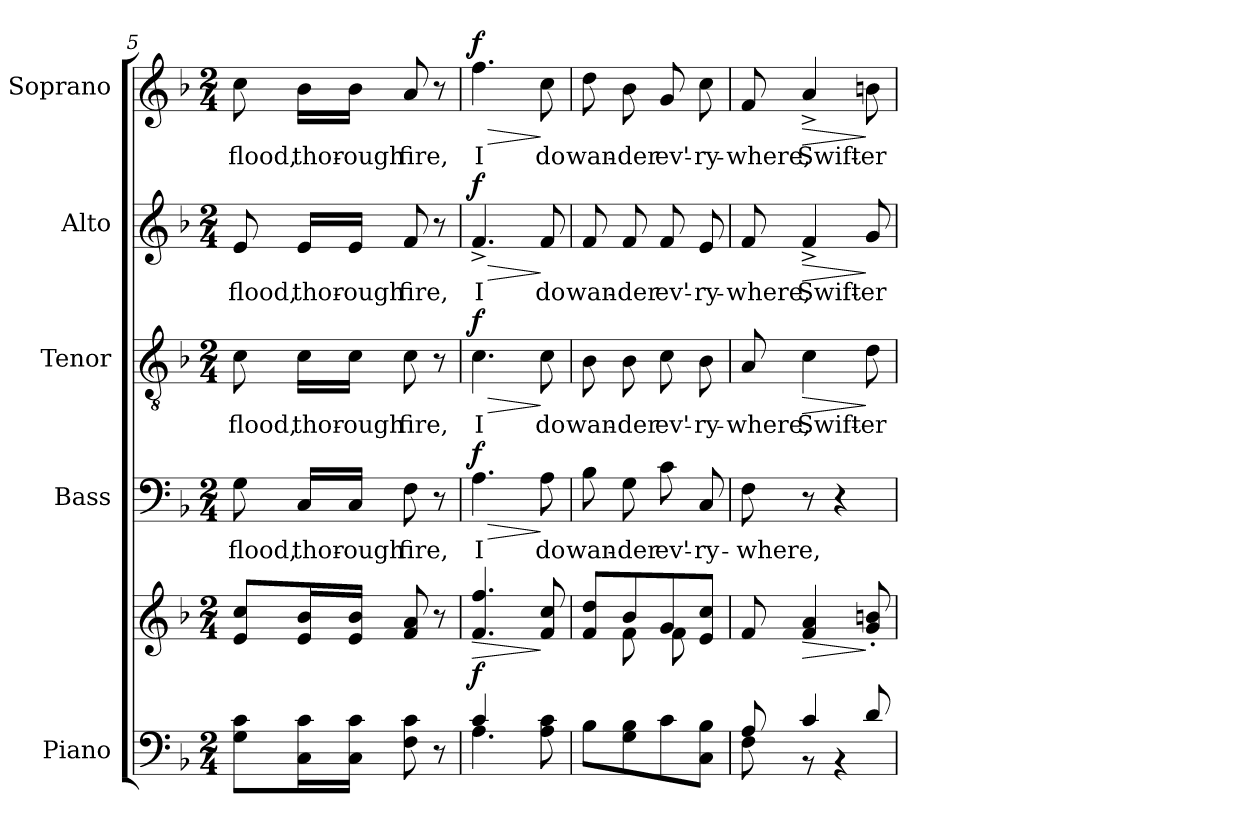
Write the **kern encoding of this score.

**kern	**kern	**dynam	**kern	**text	**dynam	**kern	**text	**dynam	**kern	**text	**dynam	**kern	**text	**dynam
*part5	*part5	*part5	*part4	*part4	*part4	*part3	*part3	*part3	*part2	*part2	*part2	*part1	*part1	*part1
*staff6	*staff5	*staff5/6	*staff4	*staff4	*staff4	*staff3	*staff3	*staff3	*staff2	*staff2	*staff2	*staff1	*staff1	*staff1
*I"Piano	*	*	*I"Bass	*	*	*I"Tenor	*	*	*I"Alto	*	*	*I"Soprano	*	*
*I'Pno.	*	*	*I'B.	*	*	*I'T.	*	*	*I'A.	*	*	*I'S.	*	*
*clefF4	*clefG2	*	*clefF4	*	*	*clefGv2	*	*	*clefG2	*	*	*clefG2	*	*
*	*	*	*	*	*	*ITrd7c12	*	*	*	*	*	*	*	*
*k[b-]	*k[b-]	*	*k[b-]	*	*	*k[b-]	*	*	*k[b-]	*	*	*k[b-]	*	*
*F:	*F:	*	*F:	*	*	*F:	*	*	*F:	*	*	*F:	*	*
*M2/4	*M2/4	*	*M2/4	*	*	*M2/4	*	*	*M2/4	*	*	*M2/4	*	*
=5	=5	=5	=5	=5	=5	=5	=5	=5	=5	=5	=5	=5	=5	=5
!	!	!	!	!LO:LY:b:color=#000000	!	!	!	!	!	!	!	!	!	!
!	!	!	!	!	!	!	!LO:LY:b:color=#000000	!	!	!	!	!	!	!
!	!	!	!	!	!	!	!	!	!	!LO:LY:b:color=#000000	!	!	!	!
!	!	!	!	!	!	!	!	!	!	!	!	!	!LO:LY:b:color=#000000	!
8Gi\ 8ciL	8ei/ 8cciL	.	8Gi\	flood,	.	8Ci\	flood,	.	8ei/	flood,	.	8cci\	flood,	.
!	!	!	!	!LO:LY:b:color=#000000	!	!	!	!	!	!	!	!	!	!
!	!	!	!	!	!	!	!LO:LY:b:color=#000000	!	!	!	!	!	!	!
!	!	!	!	!	!	!	!	!	!	!LO:LY:b:color=#000000	!	!	!	!
!	!	!	!	!	!	!	!	!	!	!	!	!	!LO:LY:b:color=#000000	!
16Ci\ 16ciL	16ei/ 16b-iL	.	16Ci/LL	thor-	.	16Ci\LL	thor-	.	16ei/LL	thor-	.	16b-i\LL	thor-	.
!	!	!	!	!LO:LY:b:color=#000000	!	!	!	!	!	!	!	!	!	!
!	!	!	!	!	!	!	!LO:LY:b:color=#000000	!	!	!	!	!	!	!
!	!	!	!	!	!	!	!	!	!	!LO:LY:b:color=#000000	!	!	!	!
!	!	!	!	!	!	!	!	!	!	!	!	!	!LO:LY:b:color=#000000	!
16Ci\ 16ciJJ	16ei/ 16b-iJJ	.	16Ci/JJ	-ough	.	16Ci\JJ	-ough	.	16ei/JJ	-ough	.	16b-i\JJ	-ough	.
!	!	!	!	!LO:LY:b:color=#000000	!	!	!	!	!	!	!	!	!	!
!	!	!	!	!	!	!	!LO:LY:b:color=#000000	!	!	!	!	!	!	!
!	!	!	!	!	!	!	!	!	!	!LO:LY:b:color=#000000	!	!	!	!
!	!	!	!	!	!	!	!	!	!	!	!	!	!LO:LY:b:color=#000000	!
8Fi\ 8ci	8fi/ 8ai	.	8Fi\	fire,	.	8Ci\	fire,	.	8fi/	fire,	.	8ai/	fire,	.
8r	8r	.	8r	.	.	8r	.	.	8r	.	.	8r	.	.
=6	=6	=6	=6	=6	=6	=6	=6	=6	=6	=6	=6	=6	=6	=6
*^	*	*	*	*	*	*	*	*	*	*	*	*	*	*
!	!	!	!LO:HP:b	!	!	!	!	!	!	!	!	!	!	!	!
!	!	!	!	!	!LO:LY:b:color=#000000	!LO:HP:b	!	!	!	!	!	!	!	!	!
!	!	!	!	!	!	!	!	!LO:LY:b:color=#000000	!LO:HP:b	!	!	!	!	!	!
!	!	!	!	!	!	!	!	!	!	!	!LO:LY:b:color=#000000	!LO:HP:b	!	!	!
!	!	!	!	!	!	!	!	!	!	!	!	!	!	!LO:LY:b:color=#000000	!LO:HP:b
4ci/	4.Ai\	4.fi/ 4.ffi	> f	4.Ai\	I	> f	4.Ci\	I	> f	4.f^i/	I	> f	4.ffi\	I	> f
4ryy	.	.	.	.	.	.	.	.	.	.	.	.	.	.	.
!	!	!	!	!	!LO:LY:b:color=#000000	!	!	!	!	!	!	!	!	!	!
!	!	!	!	!	!	!	!	!LO:LY:b:color=#000000	!	!	!	!	!	!	!
!	!	!	!	!	!	!	!	!	!	!	!LO:LY:b:color=#000000	!	!	!	!
!	!	!	!	!	!	!	!	!	!	!	!	!	!	!LO:LY:b:color=#000000	!
.	8Ai\ 8ci	8fi/ 8cci	]	8Ai\	do	]	8Ci\	do	]	8fi/	do	]	8cci\	do	]
*v	*v	*	*	*	*	*	*	*	*	*	*	*	*	*	*
!!LO:LB:g=z
=7	=7	=7	=7	=7	=7	=7	=7	=7	=7	=7	=7	=7	=7	=7
*	*^	*	*	*	*	*	*	*	*	*	*	*	*	*
*^	*	*	*	*	*	*	*	*	*	*	*	*	*	*	*
!	!	!	!	!	!	!LO:LY:b:color=#000000	!	!	!	!	!	!	!	!	!	!
*v	*v	*	*	*	*	*	*	*	*	*	*	*	*	*	*	*
*^	*	*	*	*	*	*	*	*	*	*	*	*	*	*	*
!	!	!	!	!	!	!	!	!	!LO:LY:b:color=#000000	!	!	!	!	!	!	!
*v	*v	*	*	*	*	*	*	*	*	*	*	*	*	*	*	*
*^	*	*	*	*	*	*	*	*	*	*	*	*	*	*	*
!	!	!	!	!	!	!	!	!	!	!	!	!LO:LY:b:color=#000000	!	!	!	!
*v	*v	*	*	*	*	*	*	*	*	*	*	*	*	*	*	*
*^	*	*	*	*	*	*	*	*	*	*	*	*	*	*	*
!	!	!	!	!	!	!	!	!	!	!	!	!	!	!	!LO:LY:b:color=#000000	!
*v	*v	*	*	*	*	*	*	*	*	*	*	*	*	*	*	*
8B-i\L	8fi/ 8ddiL	8ryy	.	8B-i\	wan-	.	8BB-i\	wan-	.	8fi/	wan-	.	8ddi\	wan-	.
!	!	!	!	!	!LO:LY:b:color=#000000	!	!	!	!	!	!	!	!	!	!
!	!	!	!	!	!	!	!	!LO:LY:b:color=#000000	!	!	!	!	!	!	!
!	!	!	!	!	!	!	!	!	!	!	!LO:LY:b:color=#000000	!	!	!	!
!	!	!	!	!	!	!	!	!	!	!	!	!	!	!LO:LY:b:color=#000000	!
8Gi\ 8B-i	8b-i/	8fi\	.	8Gi\	-der	.	8BB-i\	-der	.	8fi/	-der	.	8b-i\	-der	.
!	!	!	!	!	!LO:LY:b:color=#000000	!	!	!	!	!	!	!	!	!	!
!	!	!	!	!	!	!	!	!LO:LY:b:color=#000000	!	!	!	!	!	!	!
!	!	!	!	!	!	!	!	!	!	!	!LO:LY:b:color=#000000	!	!	!	!
!	!	!	!	!	!	!	!	!	!	!	!	!	!	!LO:LY:b:color=#000000	!
8ci\	8gi/	8fi\	.	8ci\	ev'-	.	8Ci\	ev'-	.	8fi/	ev'-	.	8gi/	ev'-	.
!	!	!	!	!	!LO:LY:b:color=#000000	!	!	!	!	!	!	!	!	!	!
!	!	!	!	!	!	!	!	!LO:LY:b:color=#000000	!	!	!	!	!	!	!
!	!	!	!	!	!	!	!	!	!	!	!LO:LY:b:color=#000000	!	!	!	!
!	!	!	!	!	!	!	!	!	!	!	!	!	!	!LO:LY:b:color=#000000	!
8Ci\ 8B-iJ	8ei/ 8cciJ	8ryy	.	8Ci/	-ry-	.	8BB-i\	-ry-	.	8ei/	-ry-	.	8cci\	-ry-	.
*	*v	*v	*	*	*	*	*	*	*	*	*	*	*	*	*
=8	=8	=8	=8	=8	=8	=8	=8	=8	=8	=8	=8	=8	=8	=8
*^	*	*	*	*	*	*	*	*	*	*	*	*	*	*
*	*	*^	*	*	*	*	*	*	*	*	*	*	*	*	*
!	!	!	!	!	!	!LO:LY:b:color=#000000	!	!	!	!	!	!	!	!	!	!
*	*	*v	*v	*	*	*	*	*	*	*	*	*	*	*	*	*
*	*	*^	*	*	*	*	*	*	*	*	*	*	*	*	*
!	!	!	!	!	!	!	!	!	!LO:LY:b:color=#000000	!	!	!	!	!	!	!
*	*	*v	*v	*	*	*	*	*	*	*	*	*	*	*	*	*
*	*	*^	*	*	*	*	*	*	*	*	*	*	*	*	*
!	!	!	!	!	!	!	!	!	!	!	!	!LO:LY:b:color=#000000	!	!	!	!
*	*	*v	*v	*	*	*	*	*	*	*	*	*	*	*	*	*
*	*	*^	*	*	*	*	*	*	*	*	*	*	*	*	*
!	!	!	!	!	!	!	!	!	!	!	!	!	!	!	!LO:LY:b:color=#000000	!
*	*	*v	*v	*	*	*	*	*	*	*	*	*	*	*	*	*
8Ai/	8Fi\	8fi/	.	8Fi\	-where,	.	8AAi/	-where,	.	8fi/	-where,	.	8fi/	-where,	.
!	!	!	!LO:HP:b	!	!	!	!	!	!	!	!	!	!	!	!
!	!	!	!	!	!	!	!	!LO:LY:b:color=#000000	!LO:HP:b	!	!	!	!	!	!
!	!	!	!	!	!	!	!	!	!	!	!LO:LY:b:color=#000000	!LO:HP:b	!	!	!
!	!	!	!	!	!	!	!	!	!	!	!	!	!	!LO:LY:b:color=#000000	!LO:HP:b
4ci/	8r	4fi/ 4ai	>	8r	.	.	4Ci\	Swift-	>	4f^i/	Swift-	>	4a^i/	Swift-	>
.	4r	.	.	4r	.	.	.	.	.	.	.	.	.	.	.
!	!	!	!	!	!	!	!	!LO:LY:b:color=#000000	!	!	!	!	!	!	!
!	!	!	!	!	!	!	!	!	!	!	!LO:LY:b:color=#000000	!	!	!	!
!	!	!	!	!	!	!	!	!	!	!	!	!	!	!LO:LY:b:color=#000000	!
8di/	.	8gi/' 8bni'	]	.	.	.	8Di\	-er	]	8gi/	-er	]	8bni\	-er	]
*v	*v	*	*	*	*	*	*	*	*	*	*	*	*	*	*
=	=	=	=	=	=	=	=	=	=	=	=	=	=	=
*-	*-	*-	*-	*-	*-	*-	*-	*-	*-	*-	*-	*-	*-	*-
